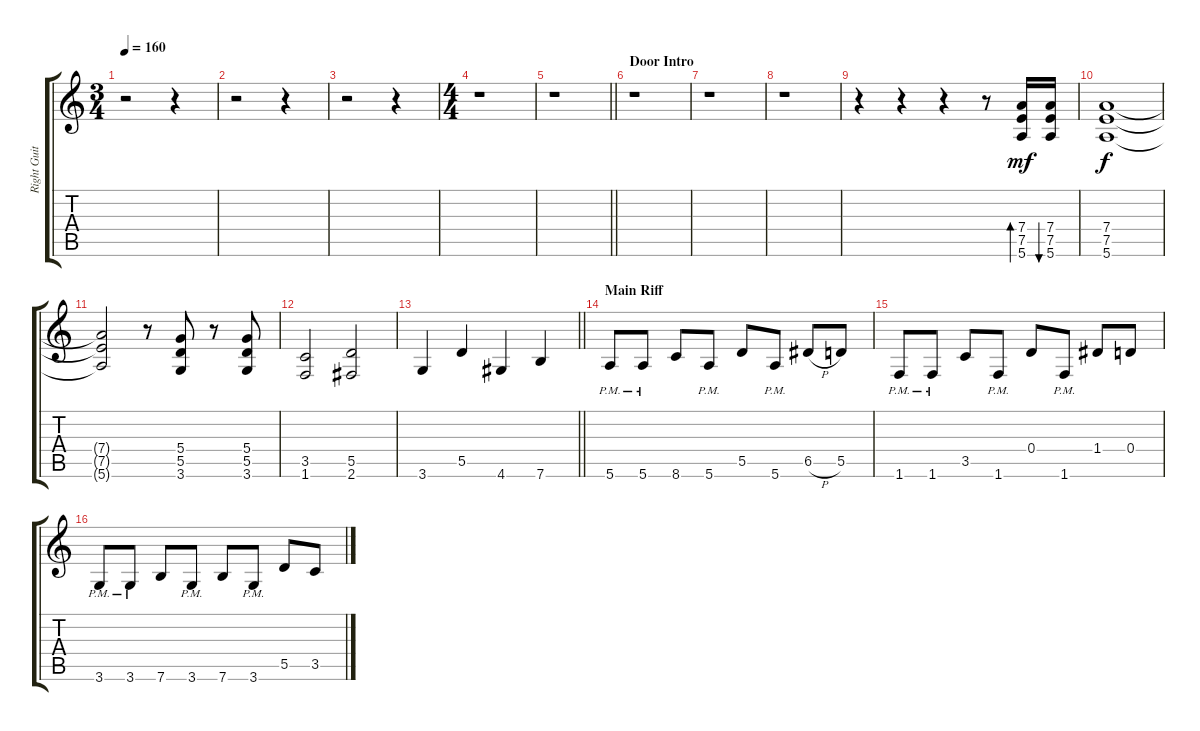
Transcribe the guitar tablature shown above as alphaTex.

\track ("Right Guitar" "Right Guit") {instrument overdrivenguitar}
\staff {score tabs}
\tuning (E4 B3 G3 D3 A2 E2) {hide}
\ts (3 4)
\tempo 160
\clef g2
\ks c
r.2{dy mf} r.4 |
r.2 r.4 |
r.2 r.4 |
\ts (4 4)
r.1 |
\barLineRight lightlight
r.1 |
\section ("" "Door Intro")
r.1{volume 11} |
r.1 |
r.1 |
r.4 r.4 r.4 r.8 (7.4 7.5 5.6).16{bd 60} (7.4 7.5 5.6).16{bu 60} |
(7.4 7.5 5.6).1{dy f} |
(7.4{t} 7.5{t} 5.6{t}).2 r.8 (5.4 5.5 3.6).8 r.8 (5.4 5.5 3.6).8 |
(3.5 1.6).2 (5.5 2.6).2 |
\barLineRight lightlight
3.6.4 5.5.4 4.6.4 7.6.4 |
\section ("" "Main Riff")
5.6{pm}.8 5.6{pm}.8 8.6.8 5.6{pm}.8 5.5.8 5.6{pm}.8 6.5{h}.8 5.5.8 |
1.6{pm}.8 1.6{pm}.8 3.5.8 1.6{pm}.8 0.4.8 1.6{pm}.8 1.4.8 0.4.8 |
3.6{pm}.8 3.6{pm}.8 7.6.8 3.6{pm}.8 7.6.8 3.6{pm}.8 5.5.8 3.5.8
